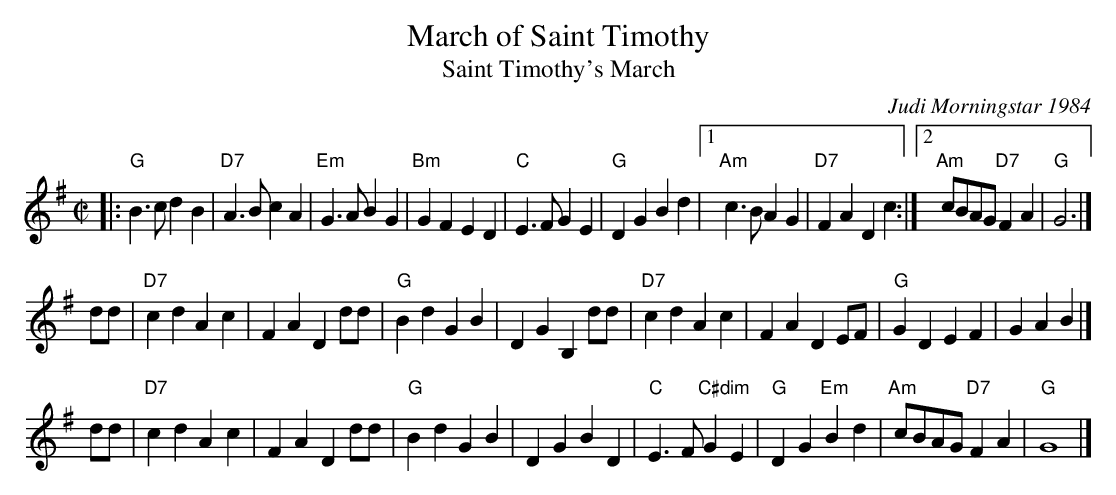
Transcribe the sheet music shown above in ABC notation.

X:1
T: March of Saint Timothy
T: Saint Timothy's March
C: Judi Morningstar 1984
M: C|
L: 1/8
K: G
|:\
"G"B3c d2B2 | "D7"A3B c2A2 | "Em"G3A B2G2 | "Bm"G2F2 E2D2 | "C"E3F G2E2 |\
"G"D2G2 B2d2 |1 "Am"c3B A2G2 | "D7"F2A2 D2c2 :|2 "Am"cBAG "D7"F2A2 | "G"G6 |]
dd |\
"D7"c2d2 A2c2 | F2A2 D2dd | "G"B2d2 G2B2 | D2G2 B,2dd |\
"D7"c2d2 A2c2 | F2A2 D2EF | "G"G2D2 E2F2 | G2A2 B2 |]
dd |\
"D7"c2d2 A2c2 | F2A2 D2dd | "G"B2d2 G2B2 | D2G2 B2D2 |\
"C"E3F "C#dim"G2E2 | "G"D2G2 "Em"B2d2 | "Am"cBAG "D7"F2A2 | "G"G8 |]
